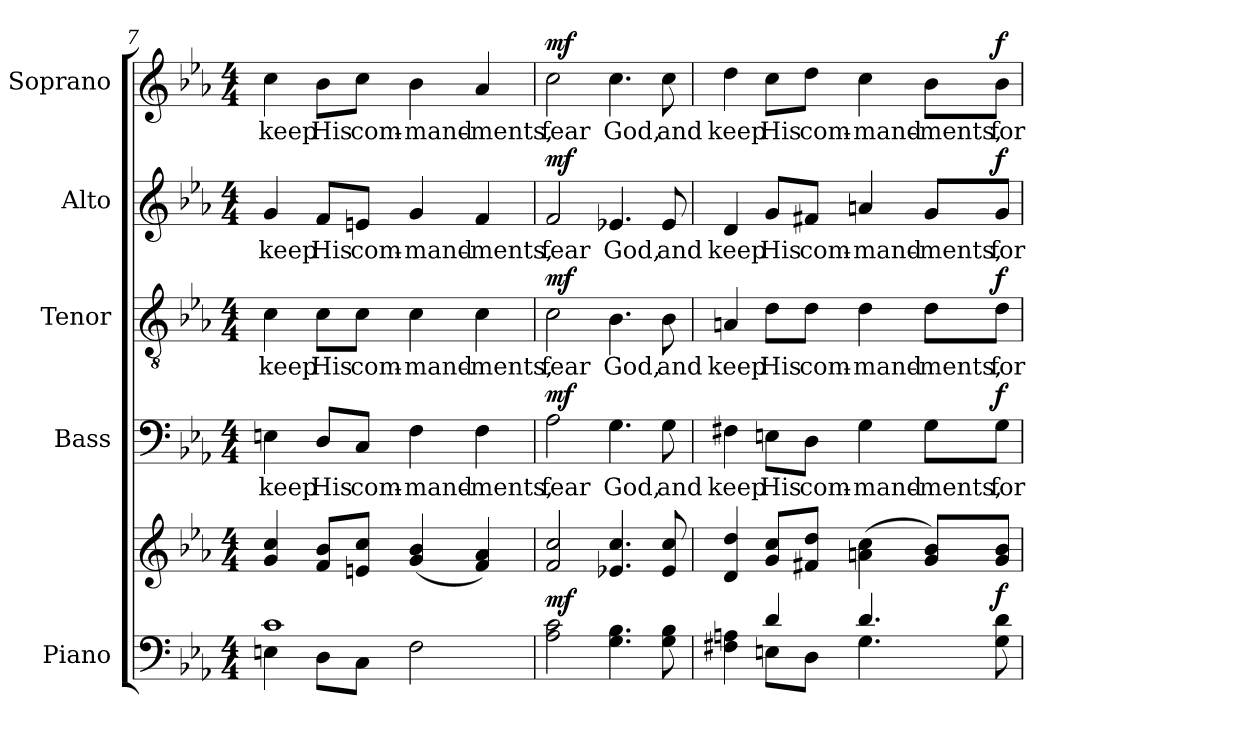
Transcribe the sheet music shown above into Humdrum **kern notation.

**kern	**kern	**dynam	**kern	**text	**dynam	**kern	**text	**dynam	**kern	**text	**dynam	**kern	**text	**dynam
*part5	*part5	*part5	*part4	*part4	*part4	*part3	*part3	*part3	*part2	*part2	*part2	*part1	*part1	*part1
*staff6	*staff5	*staff5/6	*staff4	*staff4	*staff4	*staff3	*staff3	*staff3	*staff2	*staff2	*staff2	*staff1	*staff1	*staff1
*I"Piano	*	*	*I"Bass	*	*	*I"Tenor	*	*	*I"Alto	*	*	*I"Soprano	*	*
*I'Pno.	*	*	*I'B.	*	*	*I'T.	*	*	*I'A.	*	*	*I'S.	*	*
*clefF4	*clefG2	*	*clefF4	*	*	*clefGv2	*	*	*clefG2	*	*	*clefG2	*	*
*	*	*	*	*	*	*ITrd7c12	*	*	*	*	*	*	*	*
*k[b-e-a-]	*k[b-e-a-]	*	*k[b-e-a-]	*	*	*k[b-e-a-]	*	*	*k[b-e-a-]	*	*	*k[b-e-a-]	*	*
*E-:	*E-:	*	*E-:	*	*	*E-:	*	*	*E-:	*	*	*E-:	*	*
*M4/4	*M4/4	*	*M4/4	*	*	*M4/4	*	*	*M4/4	*	*	*M4/4	*	*
=7	=7	=7	=7	=7	=7	=7	=7	=7	=7	=7	=7	=7	=7	=7
*^	*	*	*	*	*	*	*	*	*	*	*	*	*	*
!	!	!	!	!	!LO:LY:b:color=#000000	!	!	!	!	!	!	!	!	!	!
!	!	!	!	!	!	!	!	!LO:LY:b:color=#000000	!	!	!	!	!	!	!
!	!	!	!	!	!	!	!	!	!	!	!LO:LY:b:color=#000000	!	!	!	!
!	!	!	!	!	!	!	!	!	!	!	!	!	!	!LO:LY:b:color=#000000	!
1ci	4Eni\	4gi/ 4cci	.	4Eni\	keep	.	4Ci\	keep	.	4gi/	keep	.	4cci\	keep	.
!	!	!	!	!	!LO:LY:b:color=#000000	!	!	!	!	!	!	!	!	!	!
!	!	!	!	!	!	!	!	!LO:LY:b:color=#000000	!	!	!	!	!	!	!
!	!	!	!	!	!	!	!	!	!	!	!LO:LY:b:color=#000000	!	!	!	!
!	!	!	!	!	!	!	!	!	!	!	!	!	!	!LO:LY:b:color=#000000	!
.	8Di\L	8fi/ 8b-iL	.	8Di/L	His	.	8Ci\L	His	.	8fi/L	His	.	8b-i\L	His	.
!	!	!	!	!	!LO:LY:b:color=#000000	!	!	!	!	!	!	!	!	!	!
!	!	!	!	!	!	!	!	!LO:LY:b:color=#000000	!	!	!	!	!	!	!
!	!	!	!	!	!	!	!	!	!	!	!LO:LY:b:color=#000000	!	!	!	!
!	!	!	!	!	!	!	!	!	!	!	!	!	!	!LO:LY:b:color=#000000	!
.	8Ci\J	8eni/ 8cciJ	.	8Ci/J	com-	.	8Ci\J	com-	.	8eni/J	com-	.	8cci\J	com-	.
!	!	!	!	!	!LO:LY:b:color=#000000	!	!	!	!	!	!	!	!	!	!
!	!	!	!	!	!	!	!	!LO:LY:b:color=#000000	!	!	!	!	!	!	!
!	!	!	!	!	!	!	!	!	!	!	!LO:LY:b:color=#000000	!	!	!	!
!	!	!	!	!	!	!	!	!	!	!	!	!	!	!LO:LY:b:color=#000000	!
.	2Fi\	(4gi/ 4b-i	.	4Fi\	-mand-	.	4Ci\	-mand-	.	4gi/	-mand-	.	4b-i\	-mand-	.
!	!	!	!	!	!LO:LY:b:color=#000000	!	!	!	!	!	!	!	!	!	!
!	!	!	!	!	!	!	!	!LO:LY:b:color=#000000	!	!	!	!	!	!	!
!	!	!	!	!	!	!	!	!	!	!	!LO:LY:b:color=#000000	!	!	!	!
!	!	!	!	!	!	!	!	!	!	!	!	!	!	!LO:LY:b:color=#000000	!
.	.	4fi/ 4a-i)	.	4Fi\	-ments,	.	4Ci\	-ments,	.	4fi/	-ments,	.	4a-i/	-ments,	.
*v	*v	*	*	*	*	*	*	*	*	*	*	*	*	*	*
=8	=8	=8	=8	=8	=8	=8	=8	=8	=8	=8	=8	=8	=8	=8
!	!	!	!	!LO:LY:b:color=#000000	!	!	!	!	!	!	!	!	!	!
!	!	!	!	!	!	!	!LO:LY:b:color=#000000	!	!	!	!	!	!	!
!	!	!	!	!	!	!	!	!	!	!LO:LY:b:color=#000000	!	!	!	!
!	!	!	!	!	!	!	!	!	!	!	!	!	!LO:LY:b:color=#000000	!
2A-i\ 2ci	2fi/ 2cci	mf	2A-i\	fear	mf	2Ci\	fear	mf	2fi/	fear	mf	2cci\	fear	mf
!	!	!	!	!LO:LY:b:color=#000000	!	!	!	!	!	!	!	!	!	!
!	!	!	!	!	!	!	!LO:LY:b:color=#000000	!	!	!	!	!	!	!
!	!	!	!	!	!	!	!	!	!	!LO:LY:b:color=#000000	!	!	!	!
!	!	!	!	!	!	!	!	!	!	!	!	!	!LO:LY:b:color=#000000	!
4.Gi\ 4.B-i	4.e-Xi/ 4.cci	.	4.Gi\	God,	.	4.BB-i\	God,	.	4.e-Xi/	God,	.	4.cci\	God,	.
!	!	!	!	!LO:LY:b:color=#000000	!	!	!	!	!	!	!	!	!	!
!	!	!	!	!	!	!	!LO:LY:b:color=#000000	!	!	!	!	!	!	!
!	!	!	!	!	!	!	!	!	!	!LO:LY:b:color=#000000	!	!	!	!
!	!	!	!	!	!	!	!	!	!	!	!	!	!LO:LY:b:color=#000000	!
8Gi\ 8B-i	8e-i/ 8cci	.	8Gi\	and	.	8BB-i\	and	.	8e-i/	and	.	8cci\	and	.
=9	=9	=9	=9	=9	=9	=9	=9	=9	=9	=9	=9	=9	=9	=9
*^	*	*	*	*	*	*	*	*	*	*	*	*	*	*
!	!	!	!	!	!LO:LY:b:color=#000000	!	!	!	!	!	!	!	!	!	!
!	!	!	!	!	!	!	!	!LO:LY:b:color=#000000	!	!	!	!	!	!	!
!	!	!	!	!	!	!	!	!	!	!	!LO:LY:b:color=#000000	!	!	!	!
!	!	!	!	!	!	!	!	!	!	!	!	!	!	!LO:LY:b:color=#000000	!
4F#Xi\ 4Ani	4ryy	4di/ 4ddi	.	4F#Xi\	keep	.	4AAni/	keep	.	4di/	keep	.	4ddi\	keep	.
!	!	!	!	!	!LO:LY:b:color=#000000	!	!	!	!	!	!	!	!	!	!
!	!	!	!	!	!	!	!	!LO:LY:b:color=#000000	!	!	!	!	!	!	!
!	!	!	!	!	!	!	!	!	!	!	!LO:LY:b:color=#000000	!	!	!	!
!	!	!	!	!	!	!	!	!	!	!	!	!	!	!LO:LY:b:color=#000000	!
4di/	8Eni\L	8gi/ 8cciL	.	8Eni\L	His	.	8Di\L	His	.	8gi/L	His	.	8cci\L	His	.
!	!	!	!	!	!LO:LY:b:color=#000000	!	!	!	!	!	!	!	!	!	!
!	!	!	!	!	!	!	!	!LO:LY:b:color=#000000	!	!	!	!	!	!	!
!	!	!	!	!	!	!	!	!	!	!	!LO:LY:b:color=#000000	!	!	!	!
!	!	!	!	!	!	!	!	!	!	!	!	!	!	!LO:LY:b:color=#000000	!
.	8Di\J	8f#Xi/ 8ddiJ	.	8Di\J	com-	.	8Di\J	com-	.	8f#Xi/J	com-	.	8ddi\J	com-	.
!	!	!	!	!	!LO:LY:b:color=#000000	!	!	!	!	!	!	!	!	!	!
!	!	!	!	!	!	!	!	!LO:LY:b:color=#000000	!	!	!	!	!	!	!
!	!	!	!	!	!	!	!	!	!	!	!LO:LY:b:color=#000000	!	!	!	!
!	!	!	!	!	!	!	!	!	!	!	!	!	!	!LO:LY:b:color=#000000	!
4.di/	4.Gi\	(4ani\ 4cci	.	4Gi\	-mand-	.	4Di\	-mand-	.	4ani/	-mand-	.	4cci\	-mand-	.
!	!	!	!	!	!LO:LY:b:color=#000000	!	!	!	!	!	!	!	!	!	!
!	!	!	!	!	!	!	!	!LO:LY:b:color=#000000	!	!	!	!	!	!	!
!	!	!	!	!	!	!	!	!	!	!	!LO:LY:b:color=#000000	!	!	!	!
!	!	!	!	!	!	!	!	!	!	!	!	!	!	!LO:LY:b:color=#000000	!
.	.	8gi/ 8b-iL)	.	8Gi\L	-ments,	.	8Di\L	-ments,	.	8gi/L	-ments,	.	8b-i\L	-ments,	.
!	!	!	!	!	!LO:LY:b:color=#000000	!	!	!	!	!	!	!	!	!	!
!	!	!	!	!	!	!	!	!LO:LY:b:color=#000000	!	!	!	!	!	!	!
!	!	!	!	!	!	!	!	!	!	!	!LO:LY:b:color=#000000	!	!	!	!
!	!	!	!	!	!	!	!	!	!	!	!	!	!	!LO:LY:b:color=#000000	!
8Gi\ 8di	8ryy	8gi/ 8b-iJ	f	8Gi\J	for	f	8Di\J	for	f	8gi/J	for	f	8b-i\J	for	f
*v	*v	*	*	*	*	*	*	*	*	*	*	*	*	*	*
=	=	=	=	=	=	=	=	=	=	=	=	=	=	=
*-	*-	*-	*-	*-	*-	*-	*-	*-	*-	*-	*-	*-	*-	*-
